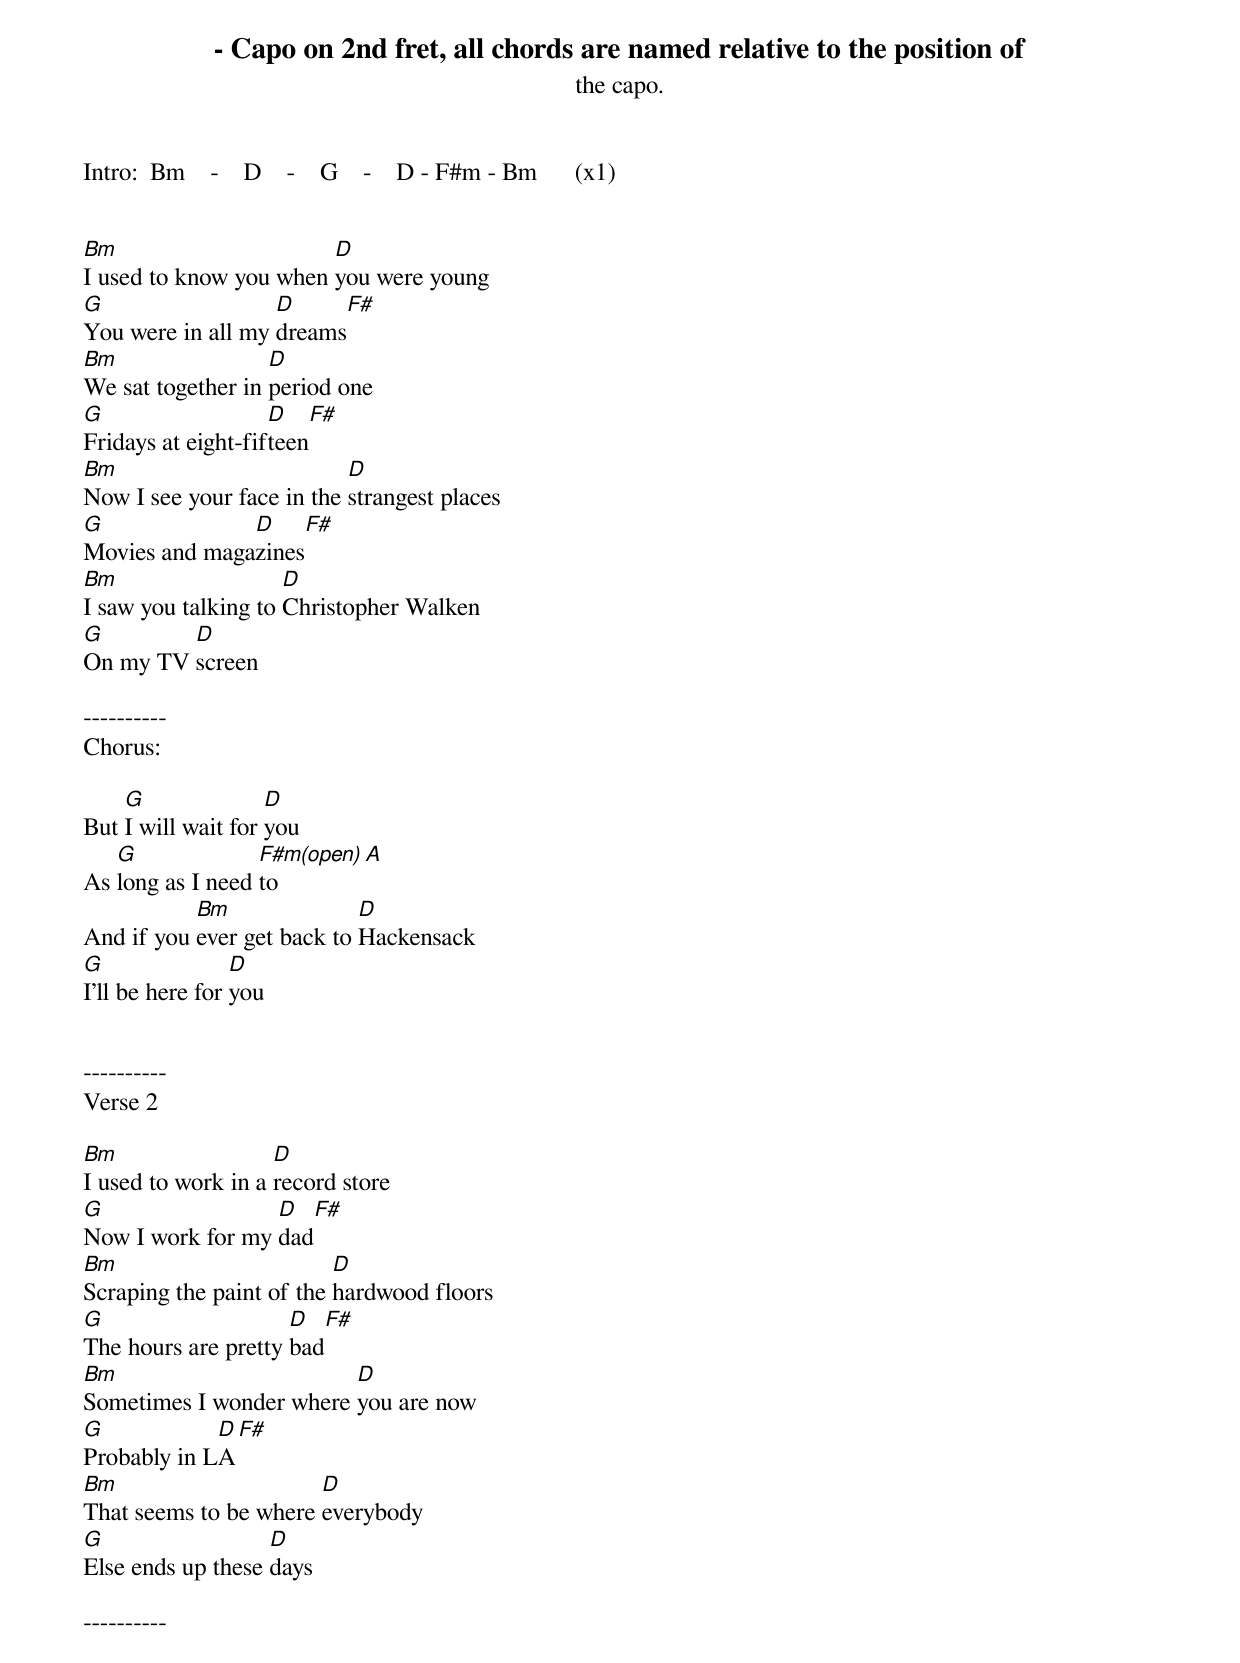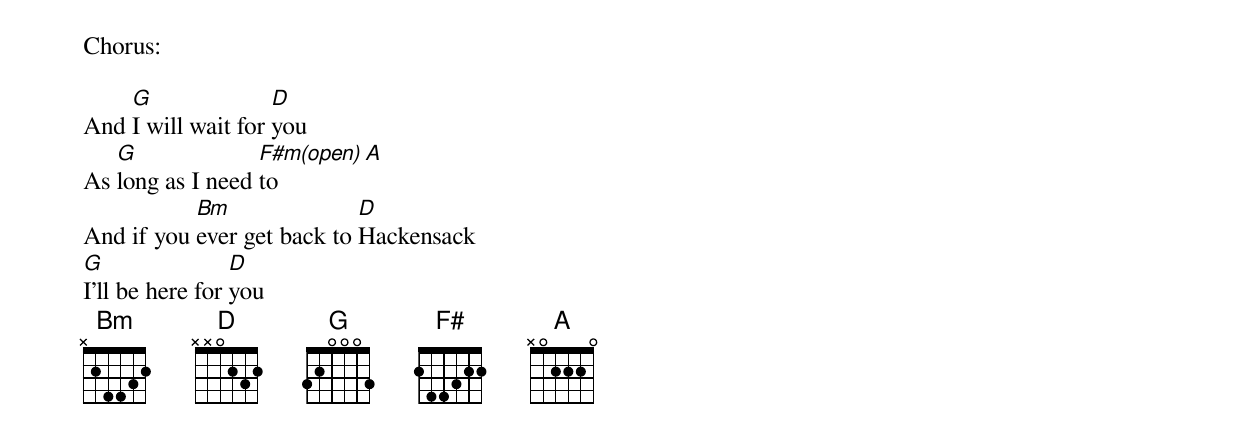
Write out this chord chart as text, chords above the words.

- Capo on 2nd fret, all chords are named relative to the position of
  the capo.


Intro:  Bm    -    D    -    G    -    D - F#m - Bm      (x1)


Bm                      D
I used to know you when you were young
G                  D     F#
You were in all my dreams
Bm                 D
We sat together in period one
G                   D   F#
Fridays at eight-fifteen
Bm                         D
Now I see your face in the strangest places
G              D    F#
Movies and magazines
Bm                   D
I saw you talking to Christopher Walken
G        D
On my TV screen

----------
Chorus:

    G               D
But I will wait for you
   G              F#m(open) A
As long as I need to
           Bm               D
And if you ever get back to Hackensack
G                D
I'll be here for you


----------
Verse 2

Bm                  D
I used to work in a record store
G                 D  F#
Now I work for my dad
Bm                        D
Scraping the paint of the hardwood floors
G                    D  F#
The hours are pretty bad
Bm                       D
Sometimes I wonder where you are now
G            D F#
Probably in LA
Bm                     D
That seems to be where everybody
G                  D
Else ends up these days

----------
Chorus:

    G               D
And I will wait for you
   G              F#m(open) A
As long as I need to
           Bm               D
And if you ever get back to Hackensack
G                D
I'll be here for you
